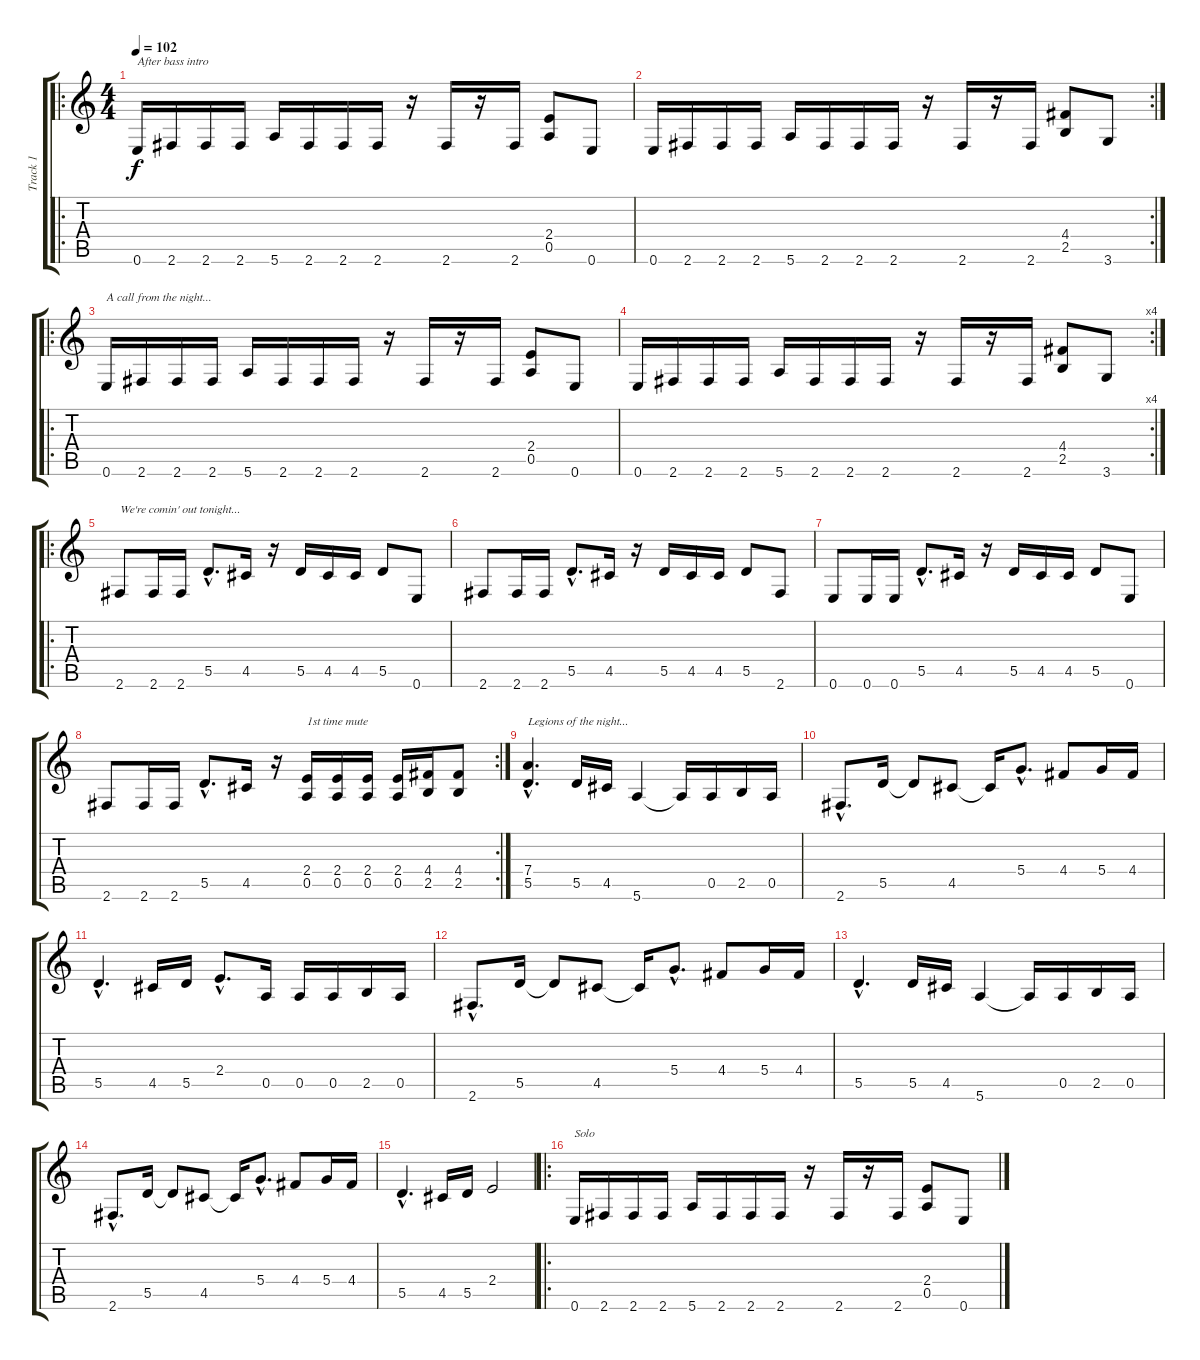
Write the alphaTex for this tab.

\track ("Track 1" "Track 1") {instrument distortionguitar}
\staff {score tabs}
\tuning (E4 B3 G3 D3 A2 E2) {hide}
\ro
\ts (4 4)
\tempo 102
\clef g2
\ks c
0.6.16{txt "After bass intro" dy f instrument distortionguitar} 2.6.16 2.6.16 2.6.16 5.6.16 2.6.16 2.6.16 2.6.16 r.16 2.6.16 r.16 2.6.16 (2.4 0.5).8 0.6.8 |
\rc 2
0.6.16 2.6.16 2.6.16 2.6.16 5.6.16 2.6.16 2.6.16 2.6.16 r.16 2.6.16 r.16 2.6.16 (4.4 2.5).8 3.6.8 |
\ro
0.6.16{txt "A call from the night..."} 2.6.16 2.6.16 2.6.16 5.6.16 2.6.16 2.6.16 2.6.16 r.16 2.6.16 r.16 2.6.16 (2.4 0.5).8 0.6.8 |
\rc 4
0.6.16 2.6.16 2.6.16 2.6.16 5.6.16 2.6.16 2.6.16 2.6.16 r.16 2.6.16 r.16 2.6.16 (4.4 2.5).8 3.6.8 |
\ro
2.6.8{txt "We're comin' out tonight..."} 2.6.16 2.6.16 5.5{hac}.8{d} 4.5.16 r.16 5.5.16 4.5.16 4.5.16 5.5.8 0.6.8 |
2.6.8 2.6.16 2.6.16 5.5{hac}.8{d} 4.5.16 r.16 5.5.16 4.5.16 4.5.16 5.5.8 2.6.8 |
0.6.8 0.6.16 0.6.16 5.5{hac}.8{d} 4.5.16 r.16 5.5.16 4.5.16 4.5.16 5.5.8 0.6.8 |
\rc 2
2.6.8 2.6.16 2.6.16 5.5{hac}.8{d} 4.5.16 r.16 (2.4 0.5).16{txt "1st time mute"} (2.4 0.5).16 (2.4 0.5).16 (2.4 0.5).16 (4.4 2.5).16 (4.4 2.5).8 |
(7.4{hac} 5.5{hac}).4{d txt "Legions of the night..."} 5.5.16 4.5.16 5.6.4 5.6{t}.16 0.5.16 2.5.16 0.5.16 |
2.6{hac}.8{d} 5.5.16 5.5{t}.8 4.5.8 4.5{t}.16 5.4{hac}.8{d} 4.4.8 5.4.16 4.4.16 |
5.5{hac}.4{d} 4.5.16 5.5.16 2.4{hac}.8{d} 0.5.16 0.5.16 0.5.16 2.5.16 0.5.16 |
2.6{hac}.8{d} 5.5.16 5.5{t}.8 4.5.8 4.5{t}.16 5.4{hac}.8{d} 4.4.8 5.4.16 4.4.16 |
5.5{hac}.4{d} 5.5.16 4.5.16 5.6.4 5.6{t}.16 0.5.16 2.5.16 0.5.16 |
2.6{hac}.8{d} 5.5.16 5.5{t}.8 4.5.8 4.5{t}.16 5.4{hac}.8{d} 4.4.8 5.4.16 4.4.16 |
5.5{hac}.4{d} 4.5.16 5.5.16 2.4.2 |
\ro
0.6.16{txt "Solo"} 2.6.16 2.6.16 2.6.16 5.6.16 2.6.16 2.6.16 2.6.16 r.16 2.6.16 r.16 2.6.16 (2.4 0.5).8 0.6.8
